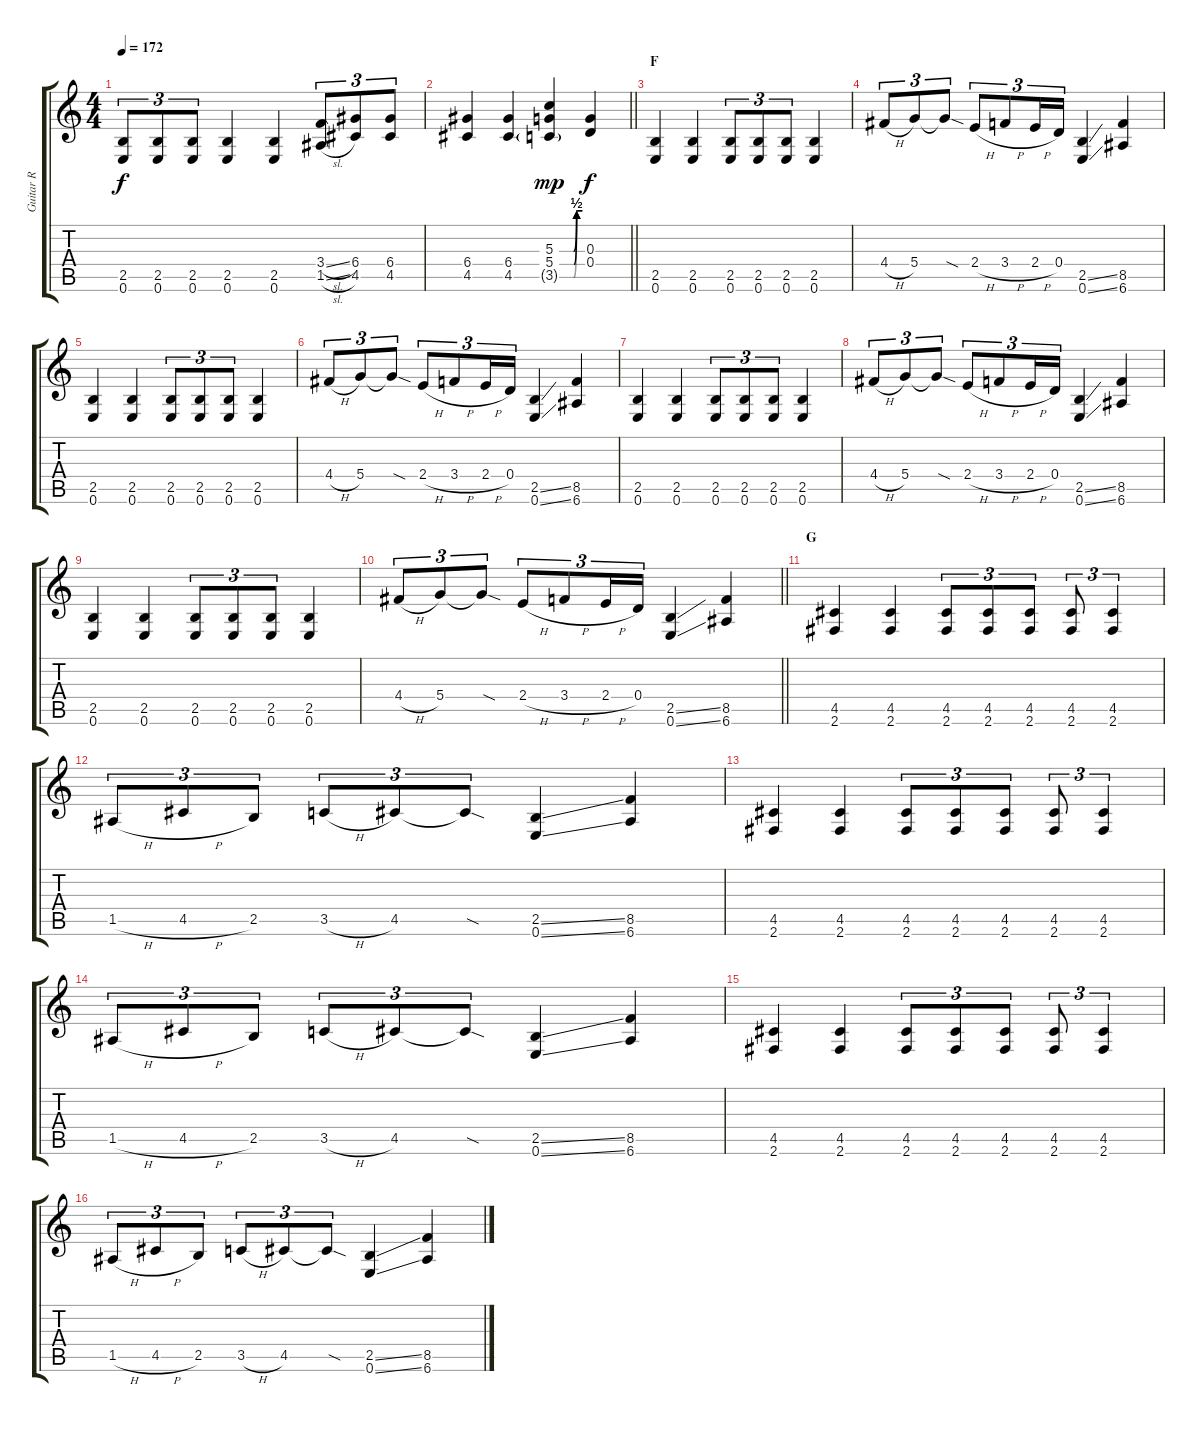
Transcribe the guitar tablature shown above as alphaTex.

\track ("Guitar R" "Guitar R") {instrument overdrivenguitar}
\staff {score tabs}
\tuning (E4 B3 G3 D3 A2 E2) {hide}
\ts (4 4)
\tempo 172
\clef g2
\ks c
(2.5 0.6).8{tu (3 2) dy f} (2.5 0.6).8{tu (3 2)} (2.5 0.6).8{tu (3 2)} (2.5 0.6).4 (2.5 0.6).4 (3.4{sl} 1.5{sl}).8{tu (3 2)} (6.4 4.5).8{tu (3 2)} (6.4 4.5).8{tu (3 2)} |
\barLineRight lightlight
(6.4 4.5).4 (6.4 4.5).4 (5.3{be (custom 0 0 37 0 45 2 60 2)} 5.4{be (custom 0 0 38 0 45 2 60 2)} 3.5{be (custom 0 0 37 0 45 2 60 2) g}).4{dy mp} (0.3 0.4).4{dy f} |
\section ("" "F")
(2.5 0.6).4 (2.5 0.6).4 (2.5 0.6).8{tu (3 2)} (2.5 0.6).8{tu (3 2)} (2.5 0.6).8{tu (3 2)} (2.5 0.6).4 |
4.4{h}.8{tu (3 2)} 5.4.8{tu (3 2)} 5.4{sod t}.8{tu (3 2)} 2.4{h}.8{tu (3 2)} 3.4{h}.8{tu (3 2)} 2.4{h}.16{tu (3 2)} 0.4.16{tu (3 2)} (2.5{ss} 0.6{ss}).4 (8.5 6.6).4 |
(2.5 0.6).4 (2.5 0.6).4 (2.5 0.6).8{tu (3 2)} (2.5 0.6).8{tu (3 2)} (2.5 0.6).8{tu (3 2)} (2.5 0.6).4 |
4.4{h}.8{tu (3 2)} 5.4.8{tu (3 2)} 5.4{sod t}.8{tu (3 2)} 2.4{h}.8{tu (3 2)} 3.4{h}.8{tu (3 2)} 2.4{h}.16{tu (3 2)} 0.4.16{tu (3 2)} (2.5{ss} 0.6{ss}).4 (8.5 6.6).4 |
(2.5 0.6).4 (2.5 0.6).4 (2.5 0.6).8{tu (3 2)} (2.5 0.6).8{tu (3 2)} (2.5 0.6).8{tu (3 2)} (2.5 0.6).4 |
4.4{h}.8{tu (3 2)} 5.4.8{tu (3 2)} 5.4{sod t}.8{tu (3 2)} 2.4{h}.8{tu (3 2)} 3.4{h}.8{tu (3 2)} 2.4{h}.16{tu (3 2)} 0.4.16{tu (3 2)} (2.5{ss} 0.6{ss}).4 (8.5 6.6).4 |
(2.5 0.6).4 (2.5 0.6).4 (2.5 0.6).8{tu (3 2)} (2.5 0.6).8{tu (3 2)} (2.5 0.6).8{tu (3 2)} (2.5 0.6).4 |
\barLineRight lightlight
4.4{h}.8{tu (3 2)} 5.4.8{tu (3 2)} 5.4{sod t}.8{tu (3 2)} 2.4{h}.8{tu (3 2)} 3.4{h}.8{tu (3 2)} 2.4{h}.16{tu (3 2)} 0.4.16{tu (3 2)} (2.5{ss} 0.6{ss}).4 (8.5 6.6).4 |
\section ("" "G")
(4.5 2.6).4 (4.5 2.6).4 (4.5 2.6).8{tu (3 2)} (4.5 2.6).8{tu (3 2)} (4.5 2.6).8{tu (3 2)} (4.5 2.6).8{tu (3 2)} (4.5 2.6).4{tu (3 2)} |
1.5{h}.8{tu (3 2)} 4.5{h}.8{tu (3 2)} 2.5.8{tu (3 2)} 3.5{h}.8{tu (3 2)} 4.5.8{tu (3 2)} 4.5{sod t}.8{tu (3 2)} (2.5{ss} 0.6{ss}).4 (8.5 6.6).4 |
(4.5 2.6).4 (4.5 2.6).4 (4.5 2.6).8{tu (3 2)} (4.5 2.6).8{tu (3 2)} (4.5 2.6).8{tu (3 2)} (4.5 2.6).8{tu (3 2)} (4.5 2.6).4{tu (3 2)} |
1.5{h}.8{tu (3 2)} 4.5{h}.8{tu (3 2)} 2.5.8{tu (3 2)} 3.5{h}.8{tu (3 2)} 4.5.8{tu (3 2)} 4.5{sod t}.8{tu (3 2)} (2.5{ss} 0.6{ss}).4 (8.5 6.6).4 |
(4.5 2.6).4 (4.5 2.6).4 (4.5 2.6).8{tu (3 2)} (4.5 2.6).8{tu (3 2)} (4.5 2.6).8{tu (3 2)} (4.5 2.6).8{tu (3 2)} (4.5 2.6).4{tu (3 2)} |
1.5{h}.8{tu (3 2)} 4.5{h}.8{tu (3 2)} 2.5.8{tu (3 2)} 3.5{h}.8{tu (3 2)} 4.5.8{tu (3 2)} 4.5{sod t}.8{tu (3 2)} (2.5{ss} 0.6{ss}).4 (8.5 6.6).4
